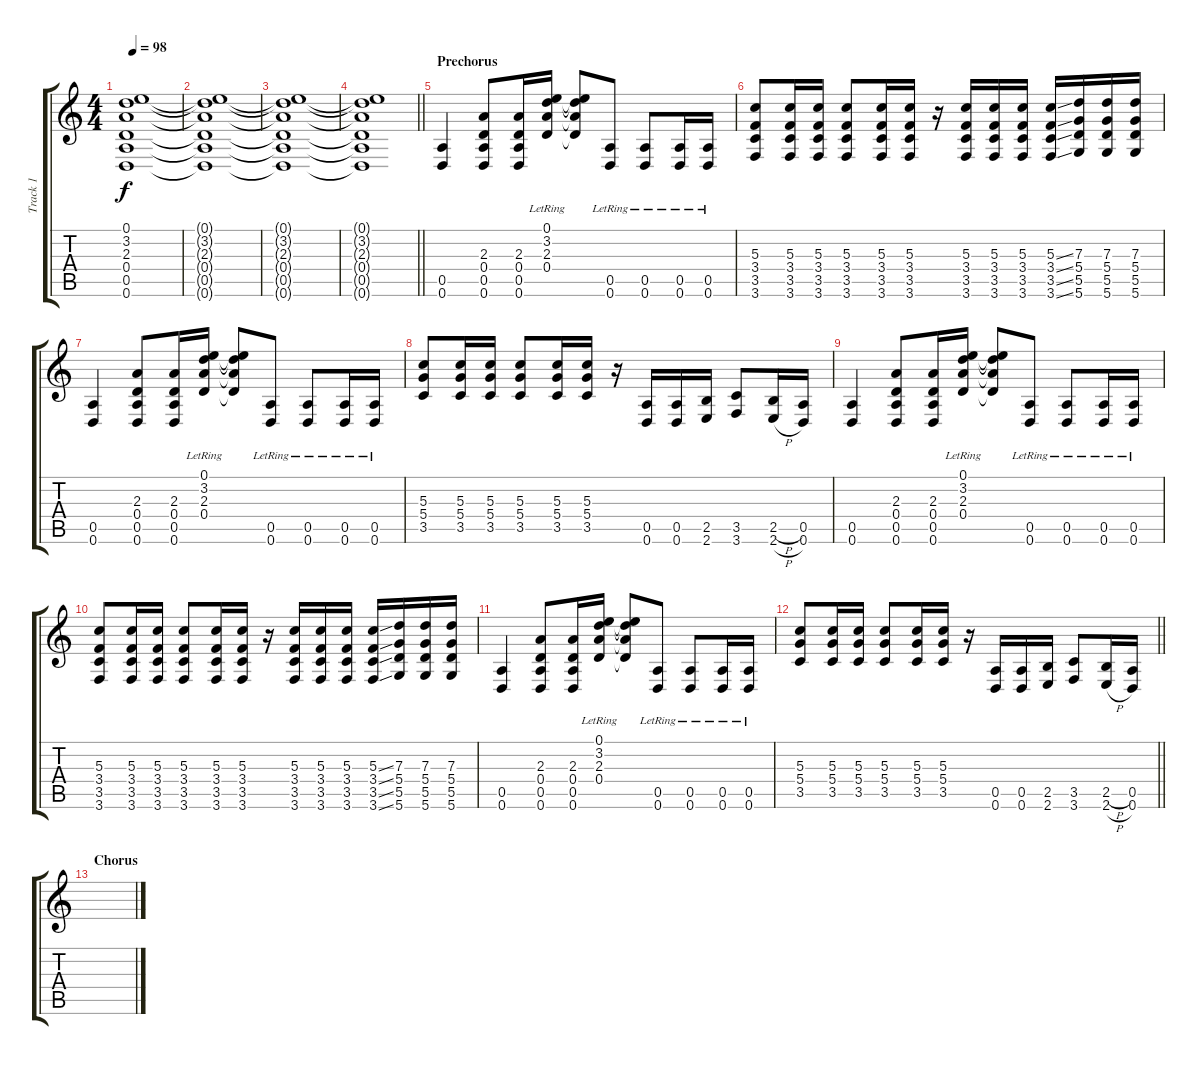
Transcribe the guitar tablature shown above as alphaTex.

\track ("Track 1" "Track 1") {instrument acousticguitarsteel}
\staff {score tabs}
\tuning (E4 B3 G3 D3 A2 D2) {hide}
\ts (4 4)
\tempo 98
\clef g2
\ks c
(0.1 3.2 2.3 0.4 0.5 0.6).1{dy f} |
(0.1{t} 3.2{t} 2.3{t} 0.4{t} 0.5{t} 0.6{t}).1 |
(0.1{t} 3.2{t} 2.3{t} 0.4{t} 0.5{t} 0.6{t}).1 |
\barLineRight lightlight
(0.1{t} 3.2{t} 2.3{t} 0.4{t} 0.5{t} 0.6{t}).1 |
\section ("" "Prechorus")
(0.5 0.6).4 (2.3 0.4 0.5 0.6).8 (2.3 0.4 0.5 0.6).16 (0.1{lr} 3.2{lr} 2.3{lr} 0.4{lr}).16 (0.1{t} 3.2{t} 2.3{t} 0.4{t}).8 (0.5{lr} 0.6{lr}).8 (0.5{lr} 0.6{lr}).8 (0.5{lr} 0.6{lr}).16 (0.5{lr} 0.6{lr}).16 |
(5.3 3.4 3.5 3.6).8 (5.3 3.4 3.5 3.6).16 (5.3 3.4 3.5 3.6).16 (5.3 3.4 3.5 3.6).8 (5.3 3.4 3.5 3.6).16 (5.3 3.4 3.5 3.6).16 r.16 (5.3 3.4 3.5 3.6).16 (5.3 3.4 3.5 3.6).16 (5.3 3.4 3.5 3.6).16 (5.3{ss} 3.4{ss} 3.5{ss} 3.6{ss}).16 (7.3 5.4 5.5 5.6).16 (7.3 5.4 5.5 5.6).16 (7.3 5.4 5.5 5.6).16 |
(0.5 0.6).4 (2.3 0.4 0.5 0.6).8 (2.3 0.4 0.5 0.6).16 (0.1{lr} 3.2{lr} 2.3{lr} 0.4{lr}).16 (0.1{t} 3.2{t} 2.3{t} 0.4{t}).8 (0.5{lr} 0.6{lr}).8 (0.5{lr} 0.6{lr}).8 (0.5{lr} 0.6{lr}).16 (0.5{lr} 0.6{lr}).16 |
(5.3 5.4 3.5).8 (5.3 5.4 3.5).16 (5.3 5.4 3.5).16 (5.3 5.4 3.5).8 (5.3 5.4 3.5).16 (5.3 5.4 3.5).16 r.16 (0.5 0.6).16 (0.5 0.6).16 (2.5 2.6).16 (3.5 3.6).8 (2.5{h} 2.6{h}).16 (0.5 0.6).16 |
(0.5 0.6).4 (2.3 0.4 0.5 0.6).8 (2.3 0.4 0.5 0.6).16 (0.1{lr} 3.2{lr} 2.3{lr} 0.4{lr}).16 (0.1{t} 3.2{t} 2.3{t} 0.4{t}).8 (0.5{lr} 0.6{lr}).8 (0.5{lr} 0.6{lr}).8 (0.5{lr} 0.6{lr}).16 (0.5{lr} 0.6{lr}).16 |
(5.3 3.4 3.5 3.6).8 (5.3 3.4 3.5 3.6).16 (5.3 3.4 3.5 3.6).16 (5.3 3.4 3.5 3.6).8 (5.3 3.4 3.5 3.6).16 (5.3 3.4 3.5 3.6).16 r.16 (5.3 3.4 3.5 3.6).16 (5.3 3.4 3.5 3.6).16 (5.3 3.4 3.5 3.6).16 (5.3{ss} 3.4{ss} 3.5{ss} 3.6{ss}).16 (7.3 5.4 5.5 5.6).16 (7.3 5.4 5.5 5.6).16 (7.3 5.4 5.5 5.6).16 |
(0.5 0.6).4 (2.3 0.4 0.5 0.6).8 (2.3 0.4 0.5 0.6).16 (0.1{lr} 3.2{lr} 2.3{lr} 0.4{lr}).16 (0.1{t} 3.2{t} 2.3{t} 0.4{t}).8 (0.5{lr} 0.6{lr}).8 (0.5{lr} 0.6{lr}).8 (0.5{lr} 0.6{lr}).16 (0.5{lr} 0.6{lr}).16 |
\barLineRight lightlight
(5.3 5.4 3.5).8 (5.3 5.4 3.5).16 (5.3 5.4 3.5).16 (5.3 5.4 3.5).8 (5.3 5.4 3.5).16 (5.3 5.4 3.5).16 r.16 (0.5 0.6).16 (0.5 0.6).16 (2.5 2.6).16 (3.5 3.6).8 (2.5{h} 2.6{h}).16 (0.5 0.6).16 |
\section ("" "Chorus")
